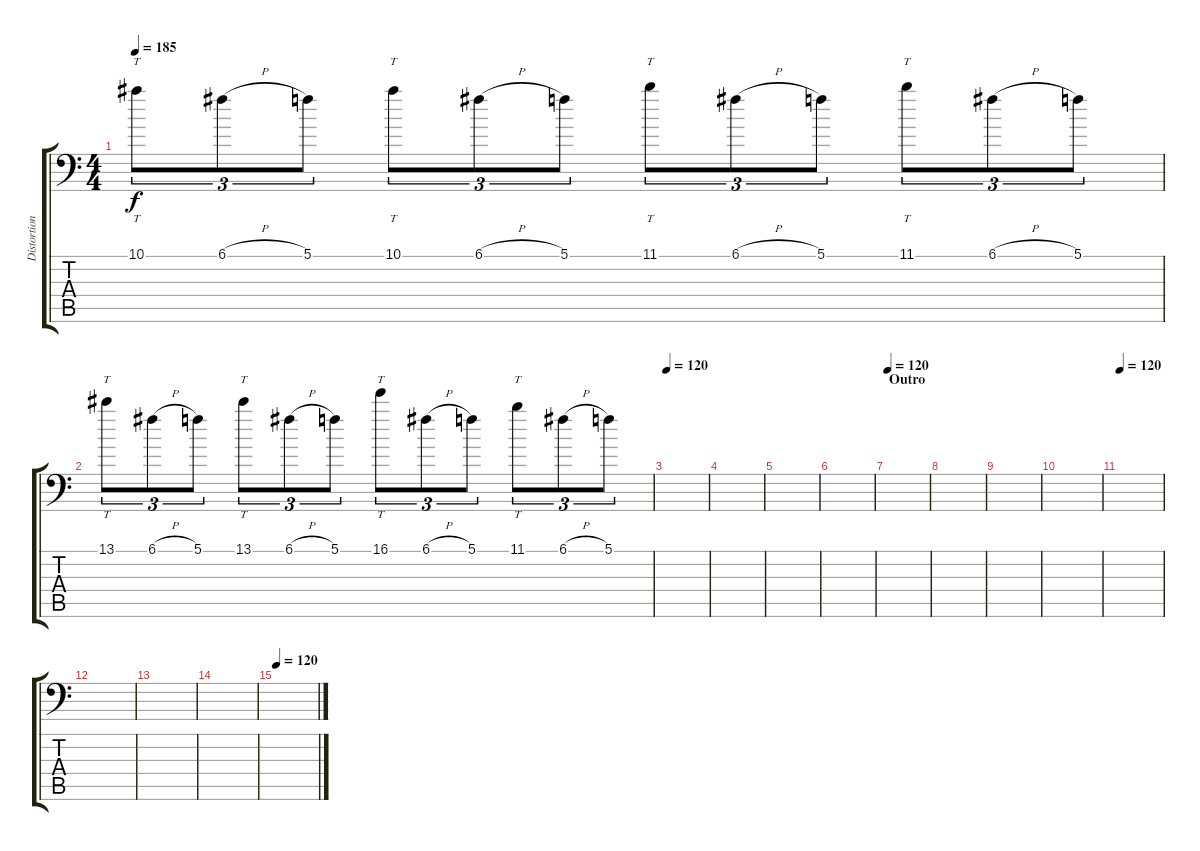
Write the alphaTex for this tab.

\track ("Distortion Guitar I" "Distortion") {instrument distortionguitar}
\staff {score tabs}
\tuning (C4 G3 Eb3 Bb2 F2 Bb1) {hide}
\ts (4 4)
\tempo 185
\clef f4
\ks c
10.1.8{tt tu (3 2) dy f} 6.1{h}.8{tu (3 2)} 5.1.8{tu (3 2)} 10.1.8{tt tu (3 2)} 6.1{h}.8{tu (3 2)} 5.1.8{tu (3 2)} 11.1.8{tt tu (3 2)} 6.1{h}.8{tu (3 2)} 5.1.8{tu (3 2)} 11.1.8{tt tu (3 2)} 6.1{h}.8{tu (3 2)} 5.1.8{tu (3 2)} |
13.1.8{tt tu (3 2)} 6.1{h}.8{tu (3 2)} 5.1.8{tu (3 2)} 13.1.8{tt tu (3 2)} 6.1{h}.8{tu (3 2)} 5.1.8{tu (3 2)} 16.1.8{tt tu (3 2)} 6.1{h}.8{tu (3 2)} 5.1.8{tu (3 2)} 11.1.8{tt tu (3 2)} 6.1{h}.8{tu (3 2)} 5.1.8{tu (3 2)} |
\tempo 120
|
|
|
|
\section ("" "Outro")
\tempo 120
|
|
|
|
\tempo 120
|
|
|
|
\tempo 120
